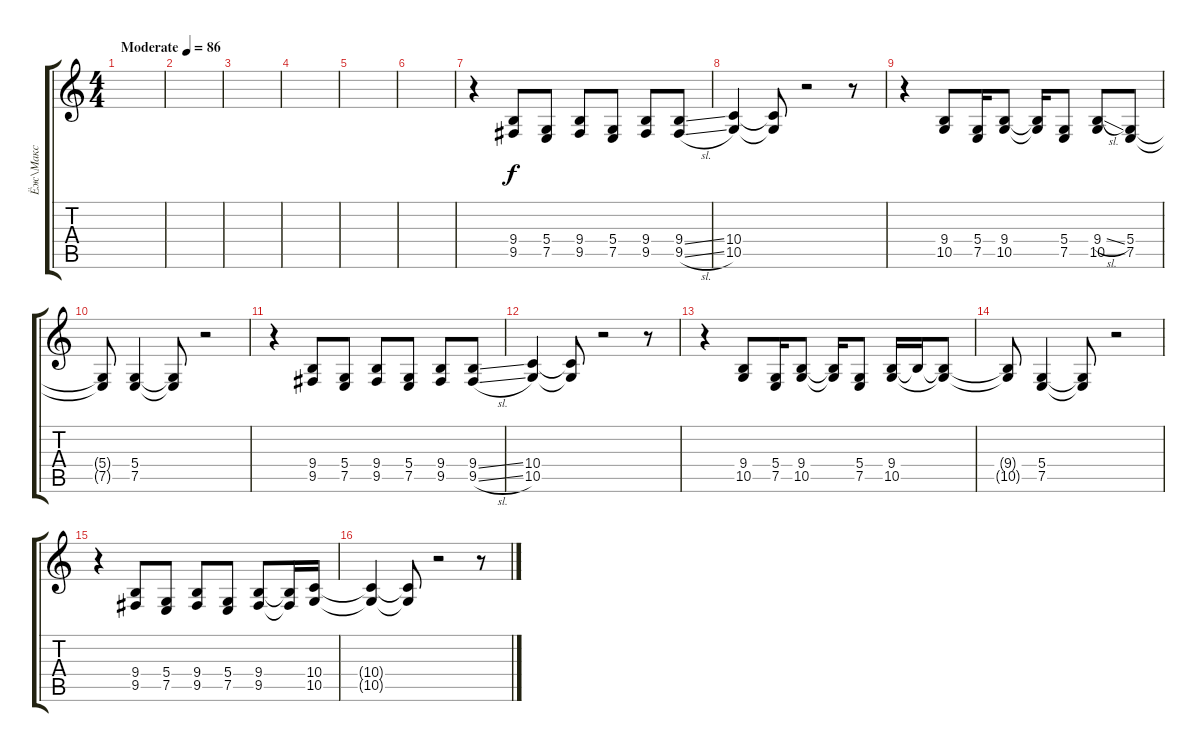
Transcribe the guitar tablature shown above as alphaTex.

\track ("Ёж\\Макс" "Ёж\\Макс") {instrument flute}
\staff {score tabs}
\tuning (E4 B3 G3 D3 A2 E2) {hide}
\ts (4 4)
\tempo (86 "Moderate")
\clef g2
\ks c
|
|
|
|
|
|
r.4 (9.4 9.5).8 (5.4 7.5).8 (9.4 9.5).8 (5.4 7.5).8 (9.4 9.5).8 (9.4{ss} 9.5{sl}).8 |
(10.4 10.5).4 (10.4{t} 10.5{t}).8 r.2 r.8 |
r.4 (9.4 10.5).8 (5.4 7.5).16 (9.4 10.5).8 (9.4{t} 10.5{t}).16 (5.4 7.5).8 (9.4{sl} 10.5).8 (5.4 7.5).8 |
(5.4{t} 7.5{t}).8 (5.4 7.5).4 (5.4{t} 7.5{t}).8 r.2 |
r.4 (9.4 9.5).8 (5.4 7.5).8 (9.4 9.5).8 (5.4 7.5).8 (9.4 9.5).8 (9.4{ss} 9.5{sl}).8 |
(10.4 10.5).4 (10.4{t} 10.5{t}).8 r.2 r.8 |
r.4 (9.4 10.5).8 (5.4 7.5).16 (9.4 10.5).8 (9.4{t} 10.5{t}).16 (5.4 7.5).8 (9.4 10.5).16 9.4{t}.16 (9.4{t} 10.5{t}).8 |
(9.4{t} 10.5{t}).8 (5.4 7.5).4 (5.4{t} 7.5{t}).8 r.2 |
r.4 (9.4 9.5).8 (5.4 7.5).8 (9.4 9.5).8 (5.4 7.5).8 (9.4 9.5).8 (9.4{t} 9.5{t}).16 (10.4 10.5).16 |
(10.4{t} 10.5{t}).4 (10.4{t} 10.5{t}).8 r.2 r.8
